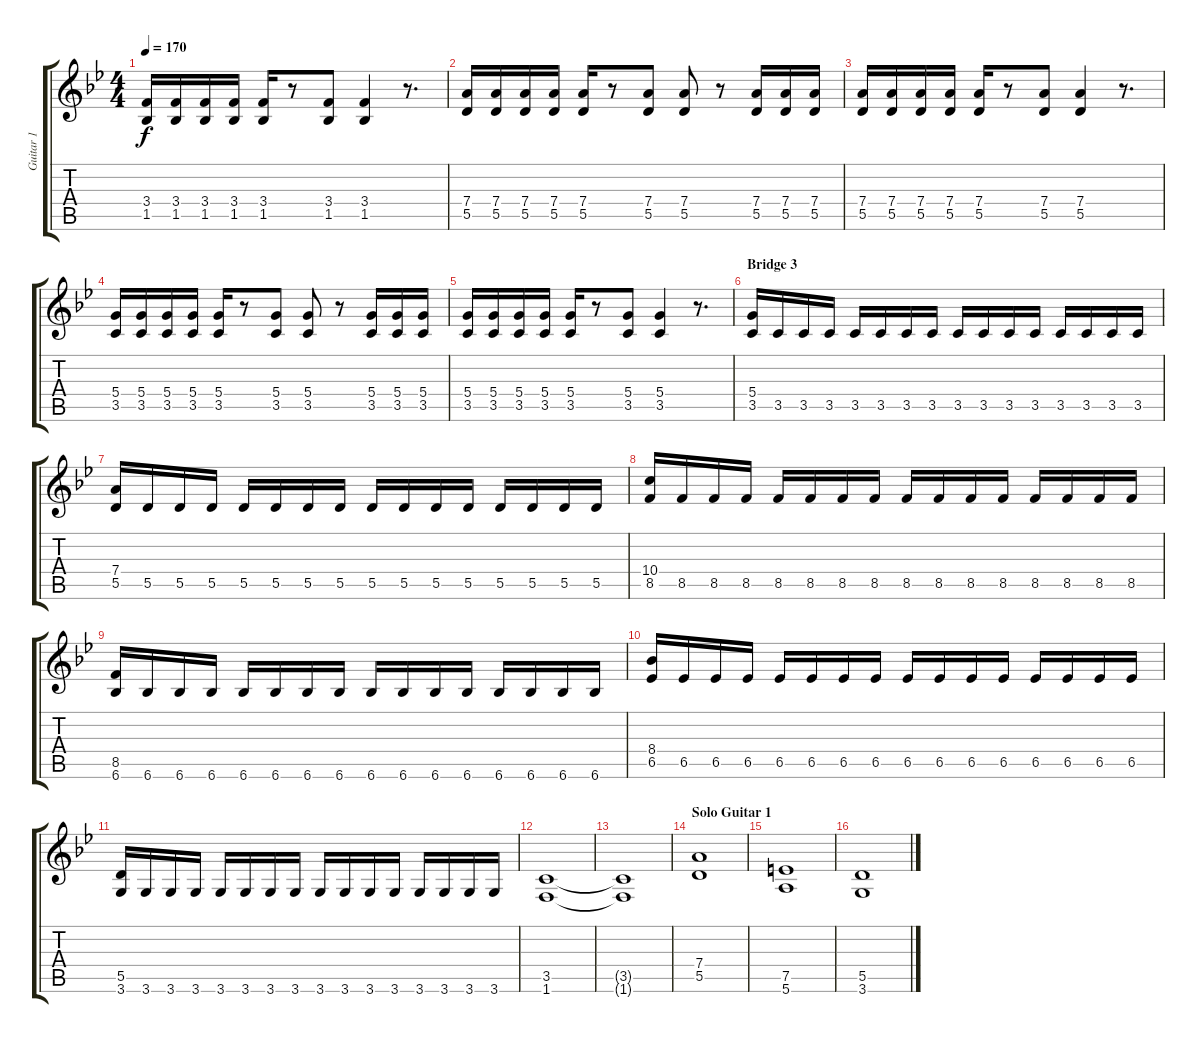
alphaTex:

\track ("Guitar 1" "Guitar 1") {instrument overdrivenguitar}
\staff {score tabs}
\tuning (E4 B3 G3 D3 A2 E2) {hide}
\ts (4 4)
\tempo 170
\clef g2
\ks bb
(3.4 1.5).16{dy f} (3.4 1.5).16 (3.4 1.5).16 (3.4 1.5).16 (3.4 1.5).16 r.8 (3.4 1.5).8 (3.4 1.5).4 r.8{d} |
(7.4 5.5).16 (7.4 5.5).16 (7.4 5.5).16 (7.4 5.5).16 (7.4 5.5).16 r.8 (7.4 5.5).8 (7.4 5.5).8 r.8 (7.4 5.5).16 (7.4 5.5).16 (7.4 5.5).16 |
(7.4 5.5).16 (7.4 5.5).16 (7.4 5.5).16 (7.4 5.5).16 (7.4 5.5).16 r.8 (7.4 5.5).8 (7.4 5.5).4 r.8{d} |
(5.4 3.5).16 (5.4 3.5).16 (5.4 3.5).16 (5.4 3.5).16 (5.4 3.5).16 r.8 (5.4 3.5).8 (5.4 3.5).8 r.8 (5.4 3.5).16 (5.4 3.5).16 (5.4 3.5).16 |
(5.4 3.5).16 (5.4 3.5).16 (5.4 3.5).16 (5.4 3.5).16 (5.4 3.5).16 r.8 (5.4 3.5).8 (5.4 3.5).4 r.8{d} |
\section ("" "Bridge 3")
(5.4 3.5).16 3.5.16 3.5.16 3.5.16 3.5.16 3.5.16 3.5.16 3.5.16 3.5.16 3.5.16 3.5.16 3.5.16 3.5.16 3.5.16 3.5.16 3.5.16 |
(7.4 5.5).16 5.5.16 5.5.16 5.5.16 5.5.16 5.5.16 5.5.16 5.5.16 5.5.16 5.5.16 5.5.16 5.5.16 5.5.16 5.5.16 5.5.16 5.5.16 |
(10.4 8.5).16 8.5.16 8.5.16 8.5.16 8.5.16 8.5.16 8.5.16 8.5.16 8.5.16 8.5.16 8.5.16 8.5.16 8.5.16 8.5.16 8.5.16 8.5.16 |
(8.5 6.6).16 6.6.16 6.6.16 6.6.16 6.6.16 6.6.16 6.6.16 6.6.16 6.6.16 6.6.16 6.6.16 6.6.16 6.6.16 6.6.16 6.6.16 6.6.16 |
(8.4 6.5).16 6.5.16 6.5.16 6.5.16 6.5.16 6.5.16 6.5.16 6.5.16 6.5.16 6.5.16 6.5.16 6.5.16 6.5.16 6.5.16 6.5.16 6.5.16 |
(5.5 3.6).16 3.6.16 3.6.16 3.6.16 3.6.16 3.6.16 3.6.16 3.6.16 3.6.16 3.6.16 3.6.16 3.6.16 3.6.16 3.6.16 3.6.16 3.6.16 |
(3.5 1.6).1 |
(3.5{t} 1.6{t}).1 |
\section ("" "Solo Guitar 1")
(7.4 5.5).1 |
(7.5 5.6).1 |
(5.5 3.6).1
